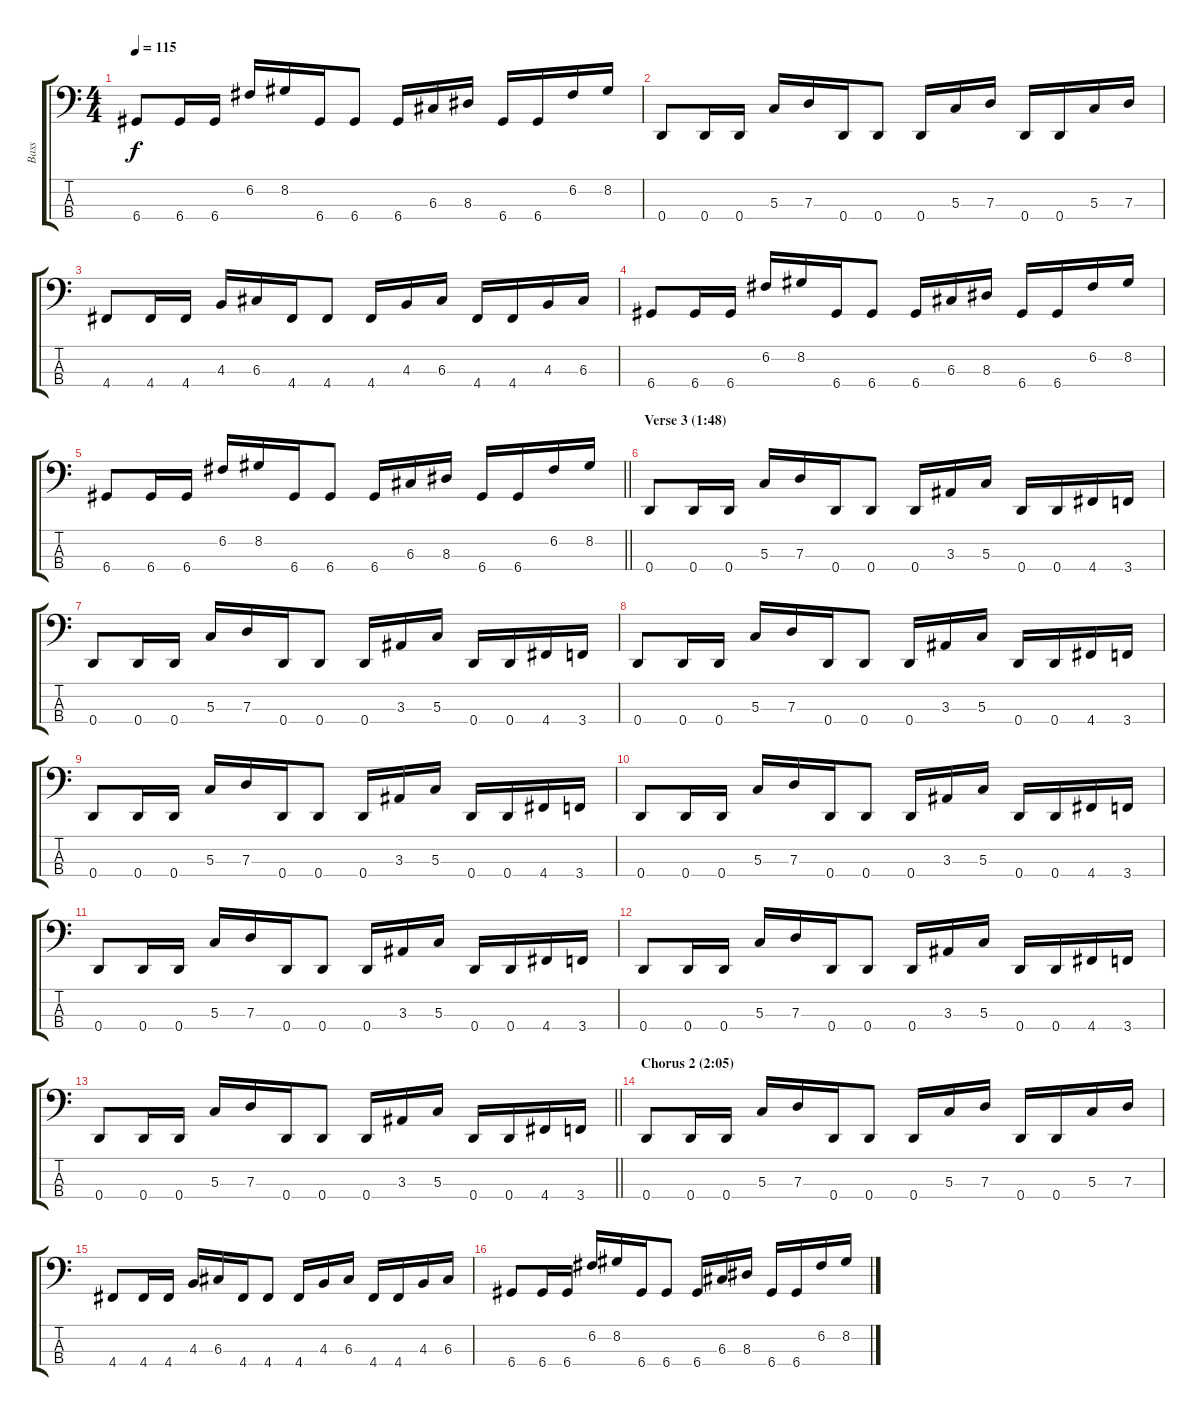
\track ("Bass" "Bass") {instrument electricbassfinger}
\staff {score tabs}
\tuning (F2 C2 G1 D1) {hide}
\ts (4 4)
\tempo 115
\clef f4
\ks c
6.4.8{dy f} 6.4.16 6.4.16 6.2.16 8.2.16 6.4.16 6.4.8 6.4.16 6.3.16 8.3.16 6.4.16 6.4.16 6.2.16 8.2.16 |
0.4.8 0.4.16 0.4.16 5.3.16 7.3.16 0.4.16 0.4.8 0.4.16 5.3.16 7.3.16 0.4.16 0.4.16 5.3.16 7.3.16 |
4.4.8 4.4.16 4.4.16 4.3.16 6.3.16 4.4.16 4.4.8 4.4.16 4.3.16 6.3.16 4.4.16 4.4.16 4.3.16 6.3.16 |
6.4.8 6.4.16 6.4.16 6.2.16 8.2.16 6.4.16 6.4.8 6.4.16 6.3.16 8.3.16 6.4.16 6.4.16 6.2.16 8.2.16 |
\barLineRight lightlight
6.4.8 6.4.16 6.4.16 6.2.16 8.2.16 6.4.16 6.4.8 6.4.16 6.3.16 8.3.16 6.4.16 6.4.16 6.2.16 8.2.16 |
\section ("" "Verse 3 (1:48)")
0.4.8{instrument electricbassfinger} 0.4.16 0.4.16 5.3.16 7.3.16 0.4.16 0.4.8 0.4.16 3.3.16 5.3.16 0.4.16 0.4.16 4.4.16 3.4.16 |
0.4.8 0.4.16 0.4.16 5.3.16 7.3.16 0.4.16 0.4.8 0.4.16 3.3.16 5.3.16 0.4.16 0.4.16 4.4.16 3.4.16 |
0.4.8 0.4.16 0.4.16 5.3.16 7.3.16 0.4.16 0.4.8 0.4.16 3.3.16 5.3.16 0.4.16 0.4.16 4.4.16 3.4.16 |
0.4.8 0.4.16 0.4.16 5.3.16 7.3.16 0.4.16 0.4.8 0.4.16 3.3.16 5.3.16 0.4.16 0.4.16 4.4.16 3.4.16 |
0.4.8 0.4.16 0.4.16 5.3.16 7.3.16 0.4.16 0.4.8 0.4.16 3.3.16 5.3.16 0.4.16 0.4.16 4.4.16 3.4.16 |
0.4.8 0.4.16 0.4.16 5.3.16 7.3.16 0.4.16 0.4.8 0.4.16 3.3.16 5.3.16 0.4.16 0.4.16 4.4.16 3.4.16 |
0.4.8 0.4.16 0.4.16 5.3.16 7.3.16 0.4.16 0.4.8 0.4.16 3.3.16 5.3.16 0.4.16 0.4.16 4.4.16 3.4.16 |
\barLineRight lightlight
0.4.8 0.4.16 0.4.16 5.3.16 7.3.16 0.4.16 0.4.8 0.4.16 3.3.16 5.3.16 0.4.16 0.4.16 4.4.16 3.4.16 |
\section ("" "Chorus 2 (2:05)")
0.4.8{instrument electricbassfinger} 0.4.16 0.4.16 5.3.16 7.3.16 0.4.16 0.4.8 0.4.16 5.3.16 7.3.16 0.4.16 0.4.16 5.3.16 7.3.16 |
4.4.8 4.4.16 4.4.16 4.3.16 6.3.16 4.4.16 4.4.8 4.4.16 4.3.16 6.3.16 4.4.16 4.4.16 4.3.16 6.3.16 |
6.4.8 6.4.16 6.4.16 6.2.16 8.2.16 6.4.16 6.4.8 6.4.16 6.3.16 8.3.16 6.4.16 6.4.16 6.2.16 8.2.16
